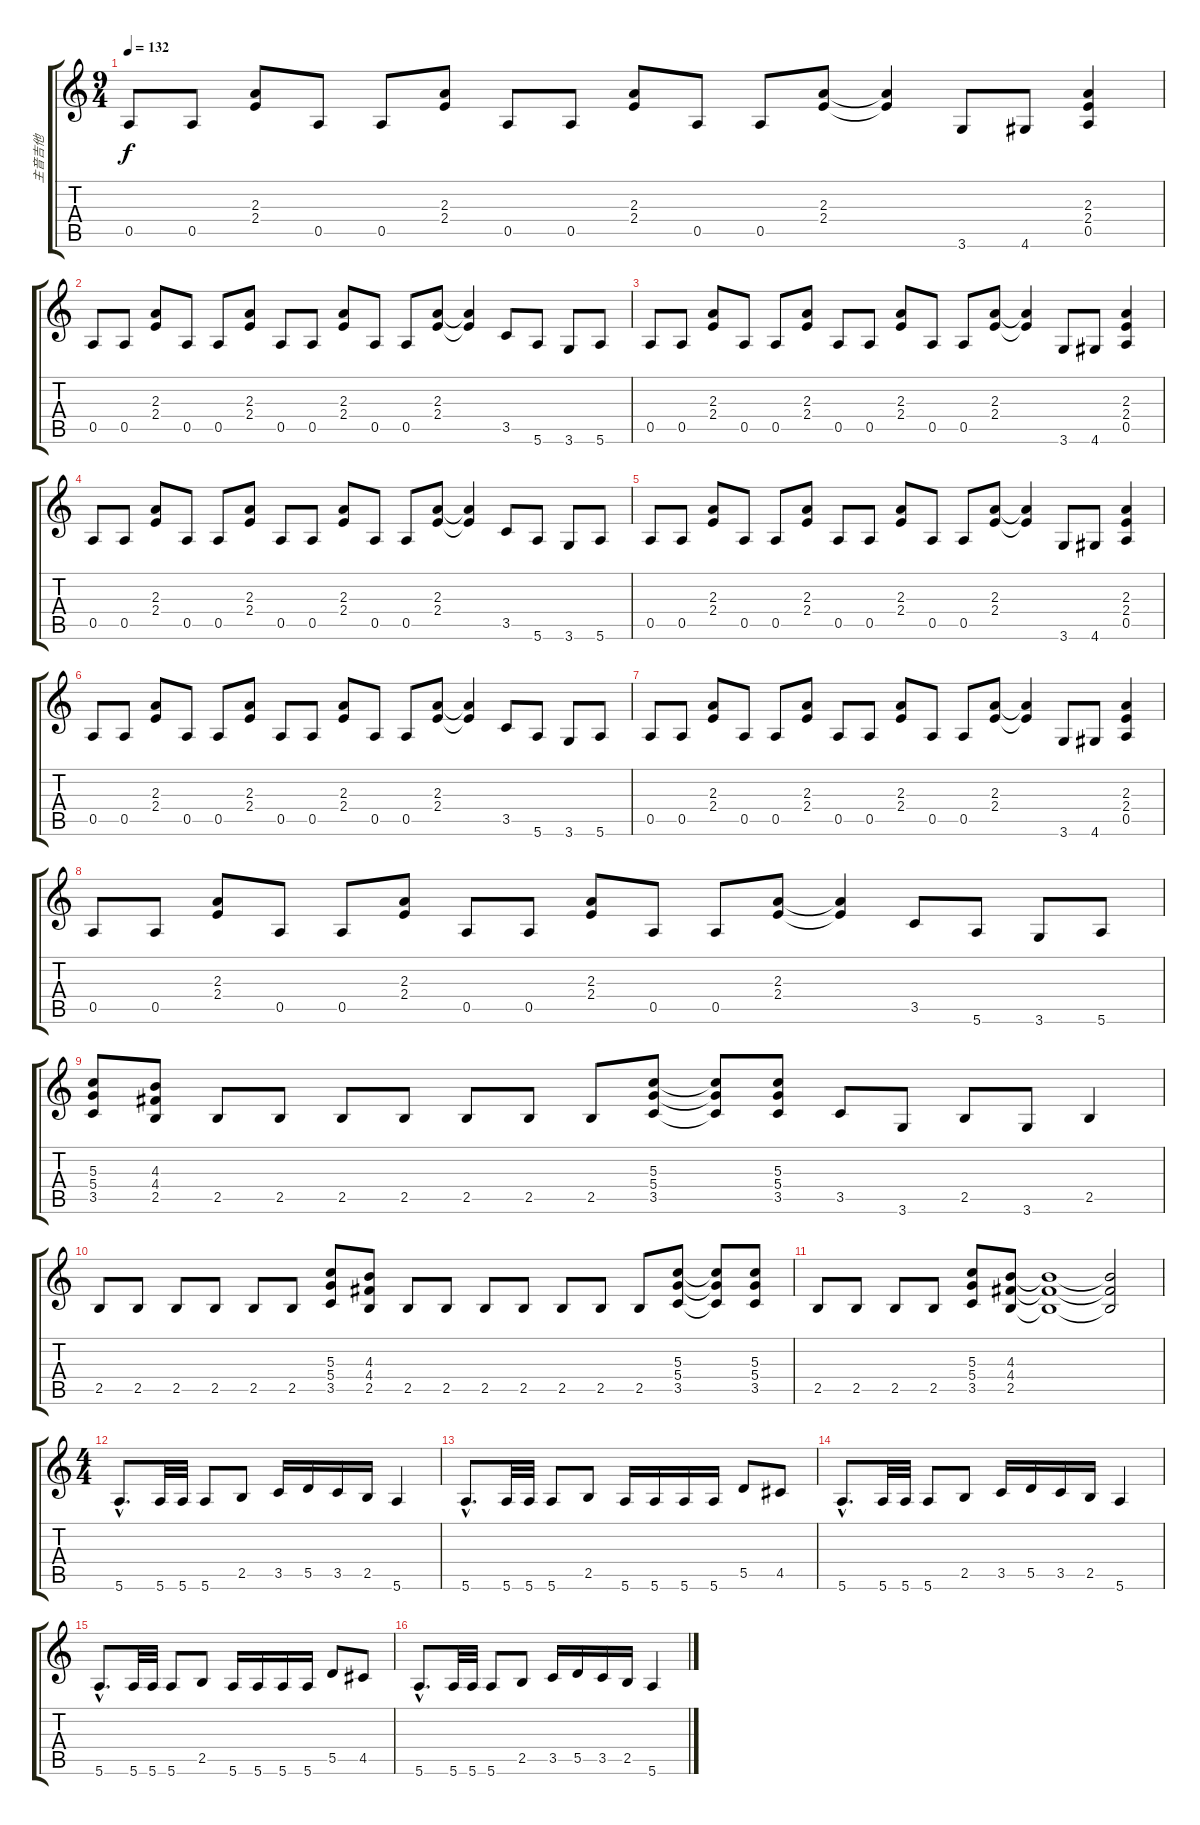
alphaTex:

\track ("主音吉他" "主音吉他") {instrument distortionguitar}
\staff {score tabs}
\tuning (E4 B3 G3 D3 A2 E2) {hide}
\ts (9 4)
\tempo 132
\clef g2
\ks c
0.5.8{dy f} 0.5.8 (2.3 2.4).8 0.5.8 0.5.8 (2.3 2.4).8 0.5.8 0.5.8 (2.3 2.4).8 0.5.8 0.5.8 (2.3 2.4).8 (2.3{t} 2.4{t}).4 3.6.8 4.6.8 (2.3 2.4 0.5).4 |
0.5.8 0.5.8 (2.3 2.4).8 0.5.8 0.5.8 (2.3 2.4).8 0.5.8 0.5.8 (2.3 2.4).8 0.5.8 0.5.8 (2.3 2.4).8 (2.3{t} 2.4{t}).4 3.5.8 5.6.8 3.6.8 5.6.8 |
0.5.8 0.5.8 (2.3 2.4).8 0.5.8 0.5.8 (2.3 2.4).8 0.5.8 0.5.8 (2.3 2.4).8 0.5.8 0.5.8 (2.3 2.4).8 (2.3{t} 2.4{t}).4 3.6.8 4.6.8 (2.3 2.4 0.5).4 |
0.5.8 0.5.8 (2.3 2.4).8 0.5.8 0.5.8 (2.3 2.4).8 0.5.8 0.5.8 (2.3 2.4).8 0.5.8 0.5.8 (2.3 2.4).8 (2.3{t} 2.4{t}).4 3.5.8 5.6.8 3.6.8 5.6.8 |
0.5.8 0.5.8 (2.3 2.4).8 0.5.8 0.5.8 (2.3 2.4).8 0.5.8 0.5.8 (2.3 2.4).8 0.5.8 0.5.8 (2.3 2.4).8 (2.3{t} 2.4{t}).4 3.6.8 4.6.8 (2.3 2.4 0.5).4 |
0.5.8 0.5.8 (2.3 2.4).8 0.5.8 0.5.8 (2.3 2.4).8 0.5.8 0.5.8 (2.3 2.4).8 0.5.8 0.5.8 (2.3 2.4).8 (2.3{t} 2.4{t}).4 3.5.8 5.6.8 3.6.8 5.6.8 |
0.5.8 0.5.8 (2.3 2.4).8 0.5.8 0.5.8 (2.3 2.4).8 0.5.8 0.5.8 (2.3 2.4).8 0.5.8 0.5.8 (2.3 2.4).8 (2.3{t} 2.4{t}).4 3.6.8 4.6.8 (2.3 2.4 0.5).4 |
0.5.8 0.5.8 (2.3 2.4).8 0.5.8 0.5.8 (2.3 2.4).8 0.5.8 0.5.8 (2.3 2.4).8 0.5.8 0.5.8 (2.3 2.4).8 (2.3{t} 2.4{t}).4 3.5.8 5.6.8 3.6.8 5.6.8 |
(5.3 5.4 3.5).8 (4.3 4.4 2.5).8 2.5.8 2.5.8 2.5.8 2.5.8 2.5.8 2.5.8 2.5.8 (5.3 5.4 3.5).8 (5.3{t} 5.4{t} 3.5{t}).8 (5.3 5.4 3.5).8 3.5.8 3.6.8 2.5.8 3.6.8 2.5.4 |
2.5.8 2.5.8 2.5.8 2.5.8 2.5.8 2.5.8 (5.3 5.4 3.5).8 (4.3 4.4 2.5).8 2.5.8 2.5.8 2.5.8 2.5.8 2.5.8 2.5.8 2.5.8 (5.3 5.4 3.5).8 (5.3{t} 5.4{t} 3.5{t}).8 (5.3 5.4 3.5).8 |
2.5.8 2.5.8 2.5.8 2.5.8 (5.3 5.4 3.5).8 (4.3 4.4 2.5).8 (4.3{t} 4.4{t} 2.5{t}).1 (4.3{t} 4.4{t} 2.5{t}).2 |
\ts (4 4)
5.6{hac}.8{d} 5.6.32 5.6.32 5.6.8 2.5.8 3.5.16 5.5.16 3.5.16 2.5.16 5.6.4 |
5.6{hac}.8{d} 5.6.32 5.6.32 5.6.8 2.5.8 5.6.16 5.6.16 5.6.16 5.6.16 5.5.8 4.5.8 |
5.6{hac}.8{d} 5.6.32 5.6.32 5.6.8 2.5.8 3.5.16 5.5.16 3.5.16 2.5.16 5.6.4 |
5.6{hac}.8{d} 5.6.32 5.6.32 5.6.8 2.5.8 5.6.16 5.6.16 5.6.16 5.6.16 5.5.8 4.5.8 |
5.6{hac}.8{d} 5.6.32 5.6.32 5.6.8 2.5.8 3.5.16 5.5.16 3.5.16 2.5.16 5.6.4
